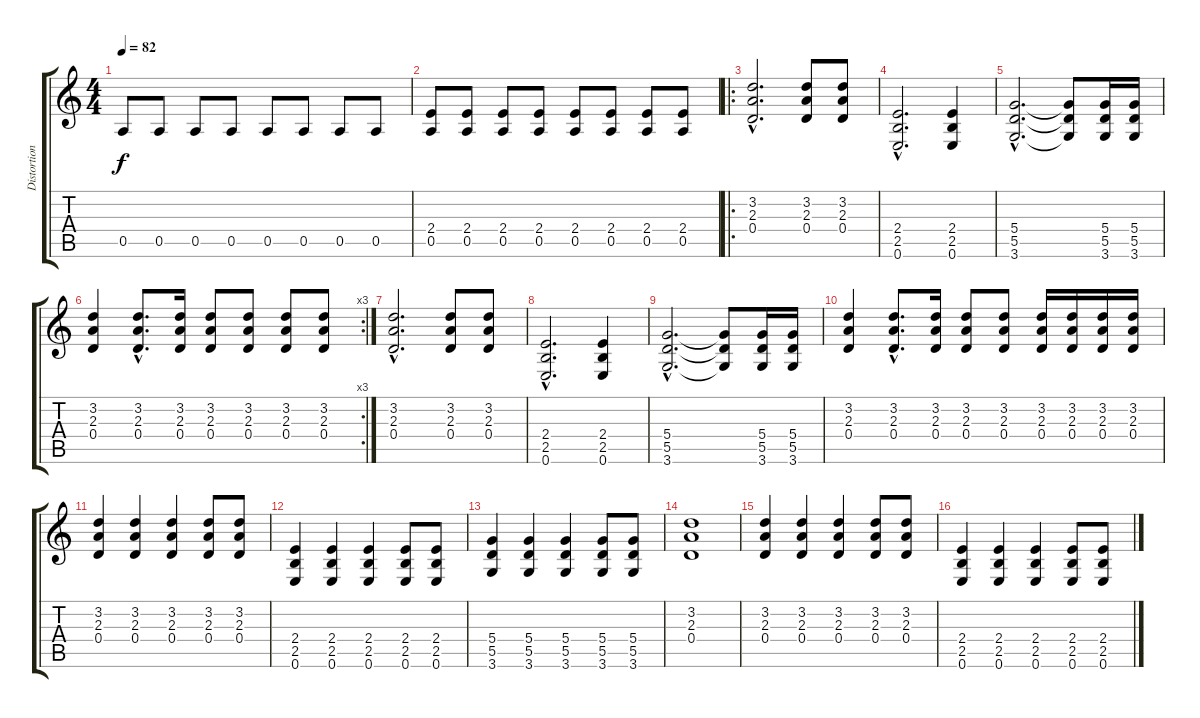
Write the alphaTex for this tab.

\track ("Distortion Guitar" "Distortion") {instrument distortionguitar}
\staff {score tabs}
\tuning (E4 B3 G3 D3 A2 E2) {hide}
\ts (4 4)
\tempo 82
\clef g2
\ks c
0.5.8{dy f} 0.5.8 0.5.8 0.5.8 0.5.8 0.5.8 0.5.8 0.5.8 |
(2.4 0.5).8 (2.4 0.5).8 (2.4 0.5).8 (2.4 0.5).8 (2.4 0.5).8 (2.4 0.5).8 (2.4 0.5).8 (2.4 0.5).8 |
\ro
(3.2{hac} 2.3{hac} 0.4{hac}).2{d} (3.2 2.3 0.4).8 (3.2 2.3 0.4).8 |
(2.4{hac} 2.5{hac} 0.6{hac}).2{d} (2.4 2.5 0.6).4 |
(5.4{hac} 5.5{hac} 3.6{hac}).2{d} (5.4{t} 5.5{t} 3.6{t}).8 (5.4 5.5 3.6).16 (5.4 5.5 3.6).16 |
\rc 3
(3.2 2.3 0.4).4 (3.2{hac} 2.3{hac} 0.4{hac}).8{d} (3.2 2.3 0.4).16 (3.2 2.3 0.4).8 (3.2 2.3 0.4).8 (3.2 2.3 0.4).8 (3.2 2.3 0.4).8 |
(3.2{hac} 2.3{hac} 0.4{hac}).2{d} (3.2 2.3 0.4).8 (3.2 2.3 0.4).8 |
(2.4{hac} 2.5{hac} 0.6{hac}).2{d} (2.4 2.5 0.6).4 |
(5.4{hac} 5.5{hac} 3.6{hac}).2{d} (5.4{t} 5.5{t} 3.6{t}).8 (5.4 5.5 3.6).16 (5.4 5.5 3.6).16 |
(3.2 2.3 0.4).4 (3.2{hac} 2.3{hac} 0.4{hac}).8{d} (3.2 2.3 0.4).16 (3.2 2.3 0.4).8 (3.2 2.3 0.4).8 (3.2 2.3 0.4).16 (3.2 2.3 0.4).16 (3.2 2.3 0.4).16 (3.2 2.3 0.4).16 |
(3.2 2.3 0.4).4 (3.2 2.3 0.4).4 (3.2 2.3 0.4).4 (3.2 2.3 0.4).8 (3.2 2.3 0.4).8 |
(2.4 2.5 0.6).4 (2.4 2.5 0.6).4 (2.4 2.5 0.6).4 (2.4 2.5 0.6).8 (2.4 2.5 0.6).8 |
(5.4 5.5 3.6).4 (5.4 5.5 3.6).4 (5.4 5.5 3.6).4 (5.4 5.5 3.6).8 (5.4 5.5 3.6).8 |
(3.2 2.3 0.4).1 |
(3.2 2.3 0.4).4 (3.2 2.3 0.4).4 (3.2 2.3 0.4).4 (3.2 2.3 0.4).8 (3.2 2.3 0.4).8 |
(2.4 2.5 0.6).4 (2.4 2.5 0.6).4 (2.4 2.5 0.6).4 (2.4 2.5 0.6).8 (2.4 2.5 0.6).8
